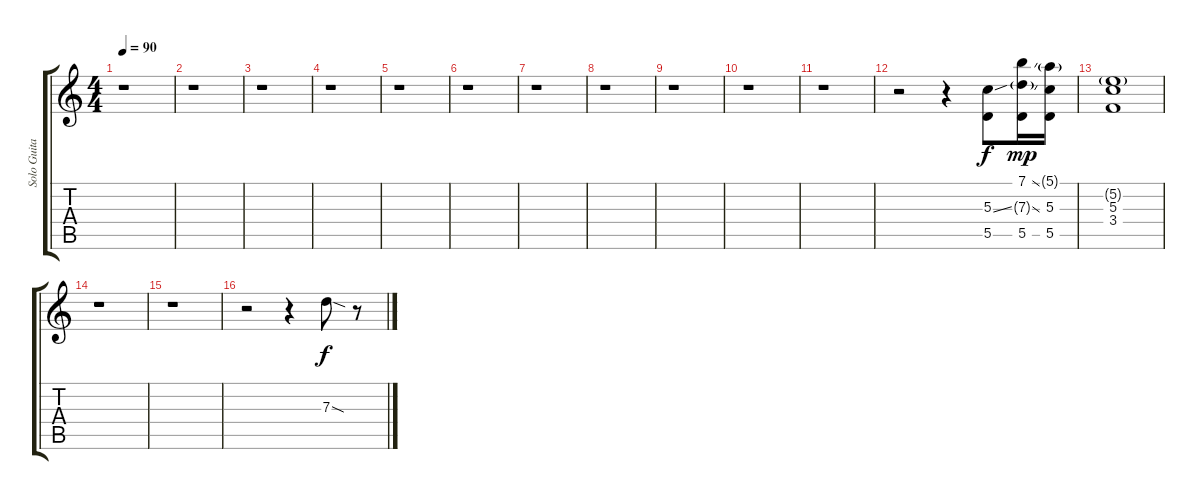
\track ("Solo Guitar 1" "Solo Guita") {instrument electricguitarjazz}
\staff {score tabs}
\tuning (E4 B3 G3 D3 A2 E2) {hide}
\ts (4 4)
\tempo 90
\clef g2
\ks c
r.1{dy f instrument electricguitarjazz} |
r.1 |
r.1 |
r.1 |
r.1 |
r.1 |
r.1 |
r.1 |
r.1 |
r.1 |
r.1 |
r.2 r.4 (5.3{ss} 5.5).8 (7.1{ss} 7.3{ss g} 5.5).16{dy mp} (5.1{g} 5.3 5.5).16 |
(5.2{g} 5.3 3.4).1 |
r.1 |
r.1 |
r.2 r.4 7.3{sod}.8{dy f} r.8
